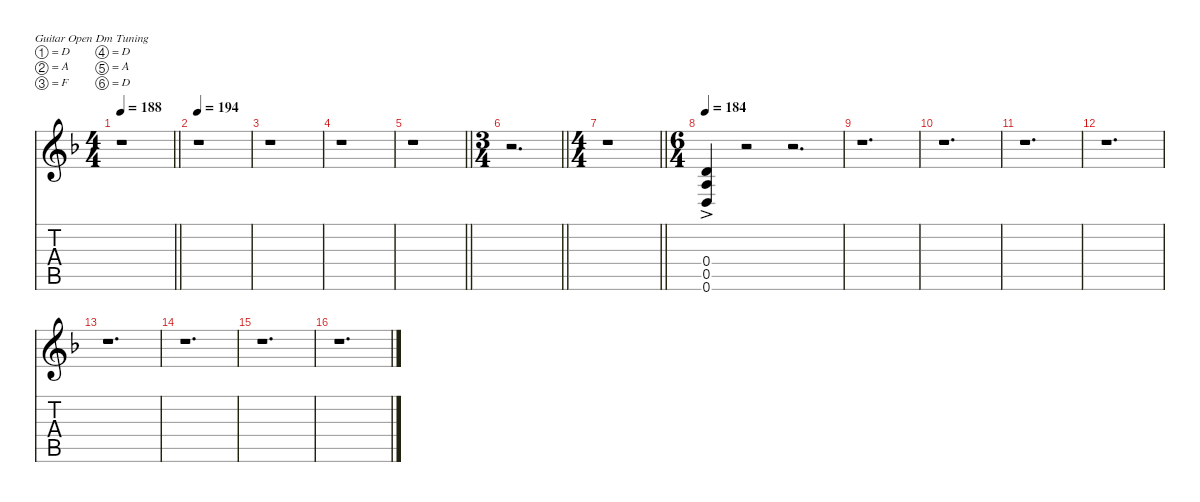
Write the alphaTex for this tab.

\defaultSystemsLayout 4
\hideDynamics
\bracketExtendMode nobrackets
\singleTrackTrackNamePolicy hidden
\multiTrackTrackNamePolicy hidden
\firstSystemTrackNameMode fullname
\firstSystemTrackNameOrientation horizontal
\otherSystemsTrackNameOrientation horizontal
\track ("Peter Lindgren" "dist.guit.") {defaultSystemsLayout 8 instrument distortionguitar}
\staff {score tabs}
\tuning (D4 A3 F3 D3 A2 D2)
\ts (4 4)
\tempo 188
\clef g2
\barLineRight lightlight
\ks dminor
r.1{dy f beam Down} |
\tempo 194
r.1{beam Down} |
r.1{beam Down} |
r.1{beam Down} |
\barLineRight lightlight
r.1{beam Down} |
\ts (3 4)
\beaming (8 2 2 2)
\barLineRight lightlight
r.2{d beam Down} |
\ts (4 4)
\beaming (8 2 2 2 2)
\barLineRight lightlight
r.1{beam Down} |
\ts (6 4)
\beaming (8 6 6)
\tempo 184
(0.4{ac acc forcenatural} 0.5{ac acc forcenatural} 0.6{ac acc forcenatural}).4{dy ff beam Up} r.2{beam Up} r.2{d beam Up} |
r.1{d beam Down} |
r.1{d beam Down} |
r.1{d beam Down} |
r.1{d beam Down} |
r.1{d beam Down} |
r.1{d beam Down} |
r.1{d beam Down} |
r.1{d beam Down}
